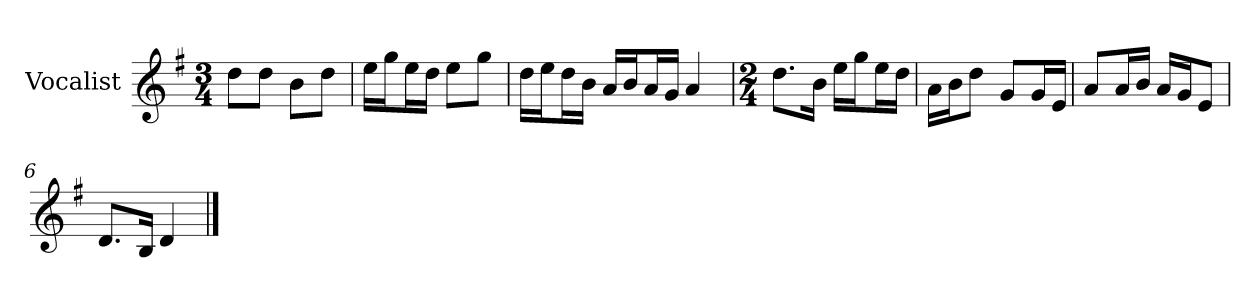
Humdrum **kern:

**kern
*part1
*staff1
*I"Vocalist
*k[f#]
*G:
*M3/4
=
8ddL
8ddJ
8bL
8ddJ
=1
16eeLL
16ggJ
16eeL
16ddJJ
8eeL
8ggJ
=2
16ddLL
16eeJ
16ddL
16bJJ
16aLL
16bJ
16aL
16gJJ
4a
=3
*M2/4
8.ddL
16bJk
16eeLL
16ggJ
16eeL
16ddJJ
=4
16aLL
16bJ
8ddJ
8gL
16gL
16eJJ
=5
8aL
16aL
16bJJ
16aLL
16gJ
8eJ
=6
8.dL
16BJk
4d
==
*-
